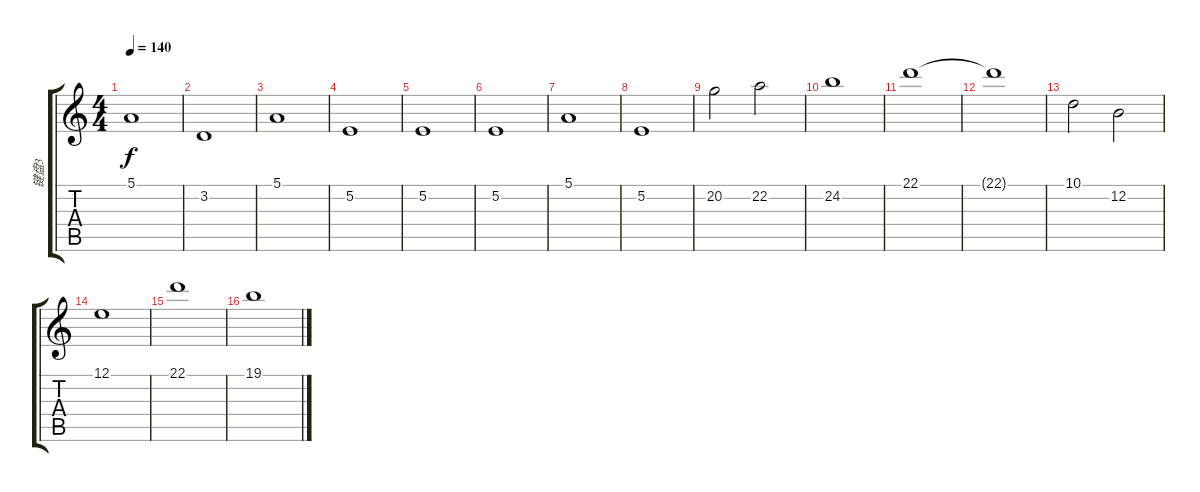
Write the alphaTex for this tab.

\track ("键盘3" "键盘3") {instrument stringensemble2}
\staff {score tabs}
\tuning (E4 B3 G3 D3 A2 E2) {hide}
\ts (4 4)
\tempo 140
\clef g2
\ks c
5.1.1{dy f} |
3.2.1 |
5.1.1 |
5.2.1 |
5.2.1 |
5.2.1 |
5.1.1 |
5.2.1 |
20.2.2 22.2.2 |
24.2.1 |
22.1.1 |
22.1{t}.1 |
10.1.2 12.2.2 |
12.1.1 |
22.1.1 |
19.1.1
